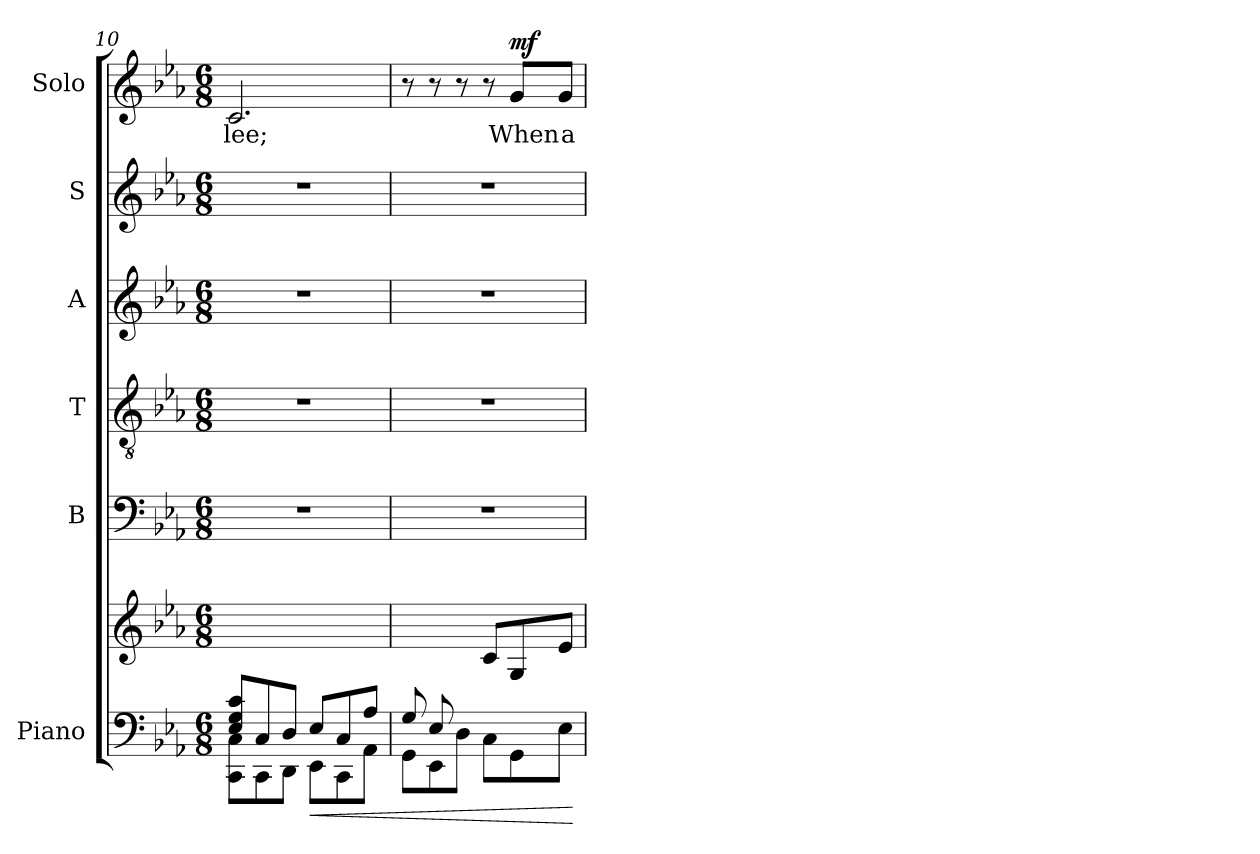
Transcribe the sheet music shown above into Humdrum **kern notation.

**kern	**kern	**dynam	**kern	**kern	**kern	**kern	**kern	**text	**dynam
*part6	*part6	*part6	*part5	*part4	*part3	*part2	*part1	*part1	*part1
*staff7	*staff6	*staff6/7	*staff5	*staff4	*staff3	*staff2	*staff1	*staff1	*staff1
*I"Piano	*	*	*I"B	*I"T	*I"A	*I"S	*I"Solo	*	*
*I'Pno	*	*	*I'B	*I'T	*I'A	*I'S	*	*	*
*clefF4	*clefG2	*	*clefF4	*clefGv2	*clefG2	*clefG2	*clefG2	*	*
*k[b-e-a-]	*k[b-e-a-]	*	*k[b-e-a-]	*k[b-e-a-]	*k[b-e-a-]	*k[b-e-a-]	*k[b-e-a-]	*	*
*M6/8	*M6/8	*	*M6/8	*M6/8	*M6/8	*M6/8	*M6/8	*	*
=10	=10	=10	=10	=10	=10	=10	=10	=10	=10
*^	*	*	*	*	*	*	*	*	*
!	!	!	!	!	!	!	!	!	!LO:LY:b	!
8E-/ 8G/ 8c/L	8CC\ 8C\L	2.ryy	.	2.r	2.r	2.r	2.r	2.c/	lee;	.
8C/	8CC\	.	.	.	.	.	.	.	.	.
8D/J	8DD\J	.	.	.	.	.	.	.	.	.
!	!	!	!LO:HP:b=2	!	!	!	!	!	!	!
8E-/L	8EE-\L	.	<	.	.	.	.	.	.	.
8C/	8CC\	.	.	.	.	.	.	.	.	.
8A-/J	8AA-\J	.	.	.	.	.	.	.	.	.
!!LO:LB:g=z
=11	=11	=11	=11	=11	=11	=11	=11	=11	=11	=11
8G/L	8GG\L	4ryy	.	2.r	2.r	2.r	2.r	8r	.	.
8E-/	8EE-\	.	.	.	.	.	.	8r	.	.
2ryy	8D\J	8d/J	.	.	.	.	.	8r	.	.
.	8C\L	8c/L	.	.	.	.	.	8r	.	.
!	!	!	!	!	!	!	!	!	!LO:LY:b	!LO:DY:a
.	8GG\	8G/	.	.	.	.	.	8g/L	When	mf
!	!	!	!	!	!	!	!	!	!LO:LY:b	!
.	8E-\J	8e-/J	.	.	.	.	.	8g/J	a	.
*v	*v	*	*	*	*	*	*	*	*	*
.	.	[	.	.	.	.	.	.	.
=	=	=	=	=	=	=	=	=	=
*-	*-	*-	*-	*-	*-	*-	*-	*-	*-
